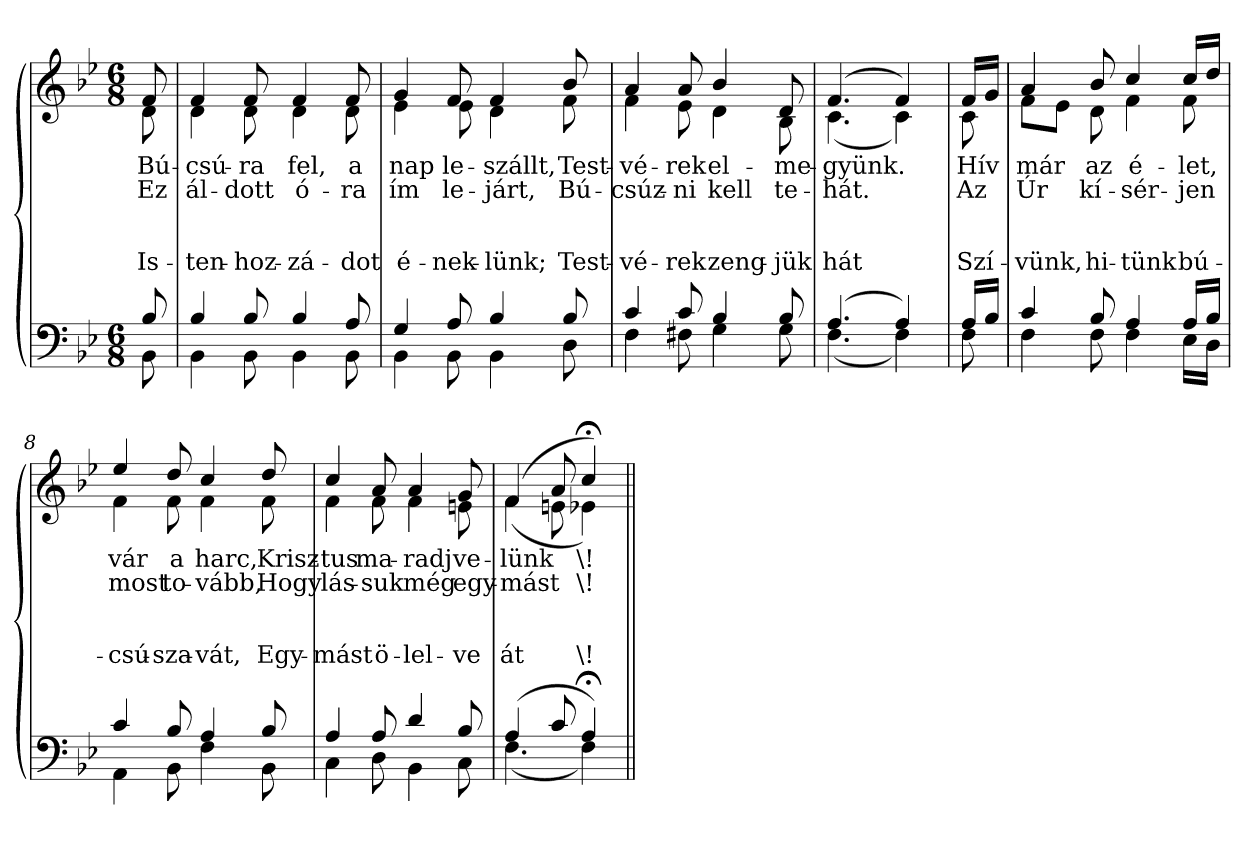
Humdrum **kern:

**kern	**kern	**text	**text	**text	**text	**text
*part2	*part1	*part1	*part1	*part1	*part1	*part1
*staff2	*staff1	*staff1	*staff1	*staff1	*staff1	*staff1
*clefF4	*clefG2	*	*	*	*	*
*k[b-e-]	*k[b-e-]	*	*	*	*	*
*B-:	*B-:	*	*	*	*	*
*M6/8	*M6/8	*	*	*	*	*
=1	=1	=1	=1	=1	=1	=1
*^	*	*	*	*	*	*
!	!	!LO:TX:a:t=.	!	!	!	!	!
!	!	!LO:TX:a:t== 48	!	!	!	!	!
!	!	!	!LO:LY:b	!LO:LY:b	!	!	!LO:LY:b
*	*	*^	*	*	*	*	*
8B-/	8BB-\	8f/	8d\	Bú-	Ez	.	.	Is-
=2	=2	=2	=2	=2	=2	=2	=2	=2
!	!	!	!	!LO:LY:b	!LO:LY:b	!	!	!LO:LY:b
4B-/	4BB-\	4f/	4d\	csú-	ál-	.	.	-ten-
!	!	!	!	!LO:LY:b	!LO:LY:b	!	!	!LO:LY:b
8B-/	8BB-\	8f/	8d\	-ra	-dott	.	.	-hoz-
!	!	!	!	!LO:LY:b	!LO:LY:b	!	!	!LO:LY:b
4B-/	4BB-\	4f/	4d\	fel,	ó-	.	.	-zá-
!	!	!	!	!LO:LY:b	!LO:LY:b	!	!	!LO:LY:b
8A/	8BB-\	8f/	8d\	a	-ra	.	.	-dot
=3	=3	=3	=3	=3	=3	=3	=3	=3
!	!	!	!	!LO:LY:b	!LO:LY:b	!	!	!LO:LY:b
4G/	4BB-\	4g/	4e-\	nap	ím	.	.	é-
!	!	!	!	!LO:LY:b	!LO:LY:b	!	!	!LO:LY:b
8A/	8BB-\	8f/	8e-\	le-	le-	.	.	-nek-
!	!	!	!	!LO:LY:b	!LO:LY:b	!	!	!LO:LY:b
4B-/	4BB-\	4f/	4d\	-szállt,	-járt,	.	.	-lünk;
!	!	!	!	!LO:LY:b	!LO:LY:b	!	!	!LO:LY:b
8B-/	8D\	8b-/	8f\	Test-	Bú-	.	.	Test-
=4	=4	=4	=4	=4	=4	=4	=4	=4
!	!	!	!	!LO:LY:b	!LO:LY:b	!	!	!LO:LY:b
4c/	4F\	4a/	4f\	-vé-	-csúz-	.	.	-vé-
!	!	!	!	!LO:LY:b	!LO:LY:b	!	!	!LO:LY:b
8c/	8F#X\	8a/	8e-\	-rek	-ni	.	.	-rek
!	!	!	!	!LO:LY:b	!LO:LY:b	!	!	!LO:LY:b
4B-/	4G\	4b-/	4d\	el-	kell	.	.	zeng-
!	!	!	!	!LO:LY:b	!LO:LY:b	!	!	!LO:LY:b
8B-/	8G\	8d/	8B-\	-me-	te-	.	.	-jük
=5	=5	=5	=5	=5	=5	=5	=5	=5
!	!	!	!	!LO:LY:b	!LO:LY:b	!	!	!LO:LY:b
(>4.A/	(<4.F\	(>4.f/	(<4.c\	-gyünk.	-hát.	.	.	hát
4A/)	4F\)	4f/)	4c\)	.	.	.	.	.
!!LO:LB:g=z	!!
=6	=6	=6	=6	=6	=6	=6	=6	=6
!	!	!	!	!LO:LY:b	!LO:LY:b	!	!	!LO:LY:b
16A/LL	8F\	16f/LL	8c\	Hív	Az	.	.	Szí-
16B-/JJ	.	16g/JJ	.	.	.	.	.	.
=7	=7	=7	=7	=7	=7	=7	=7	=7
!	!	!	!	!LO:LY:b	!LO:LY:b	!	!	!LO:LY:b
4c/	4F\	4a/	8f\L	már	Úr	.	.	-vünk,
.	.	.	8e-\J	.	.	.	.	.
!	!	!	!	!LO:LY:b	!LO:LY:b	!	!	!LO:LY:b
8B-/	8F\	8b-/	8d\	az	kí-	.	.	hi-
!	!	!	!	!LO:LY:b	!LO:LY:b	!	!	!LO:LY:b
4A/	4F\	4cc/	4f\	é-	-sér-	.	.	-tünk
!	!	!	!	!LO:LY:b	!LO:LY:b	!	!	!LO:LY:b
16A/LL	16E-\LL	16cc/LL	8f\	-let,	-jen	.	.	bú-
16B-/JJ	16D\JJ	16dd/JJ	.	.	.	.	.	.
=8	=8	=8	=8	=8	=8	=8	=8	=8
!	!	!	!	!LO:LY:b	!LO:LY:b	!	!	!LO:LY:b
4c/	4AA\	4ee-/	4f\	vár	most	.	.	-csú-
!	!	!	!	!LO:LY:b	!LO:LY:b	!	!	!LO:LY:b
8B-/	8BB-\	8dd/	8f\	a	to-	.	.	-sza-
!	!	!	!	!LO:LY:b	!LO:LY:b	!	!	!LO:LY:b
4A/	4F\	4cc/	4f\	harc,	-vább,	.	.	-vát,
!	!	!	!	!LO:LY:b	!LO:LY:b	!	!	!LO:LY:b
8B-/	8BB-\	8dd/	8f\	Krisz-	Hogy	.	.	Egy-
=9	=9	=9	=9	=9	=9	=9	=9	=9
!	!	!	!	!LO:LY:b	!LO:LY:b	!	!	!LO:LY:b
4A/	4C\	4cc/	4f\	-tus	lás-	.	.	-mást
!	!	!	!	!LO:LY:b	!LO:LY:b	!	!	!LO:LY:b
8A/	8D\	8a/	8f\	ma-	-suk	.	.	ö-
!	!	!	!	!LO:LY:b	!LO:LY:b	!	!	!LO:LY:b
4d/	4BB-\	4a/	4f\	-radj	még	.	.	-lel-
!	!	!	!	!LO:LY:b	!LO:LY:b	!	!	!LO:LY:b
8B-/	8C\	8g/	8en\	ve-	egy-	.	.	-ve
=10	=10	=10	=10	=10	=10	=10	=10	=10
!	!	!	!	!LO:LY:b	!LO:LY:b	!	!	!LO:LY:b
(>4A/	(<4.F\	(>4f/	(<4f\	-lünk	-mást	.	.	át
8c/	.	8a/	8en\	.	.	.	.	.
!	!	!	!	!LO:LY:b	!LO:LY:b	!	!	!LO:LY:b
4A;/)	4F\)	4cc;/)	4e-X\)	\!	\!	.	.	\!
*v	*v	*	*	*	*	*	*	*
*	*v	*v	*	*	*	*	*
=||	=||	=||	=||	=||	=||	=||
*-	*-	*-	*-	*-	*-	*-
